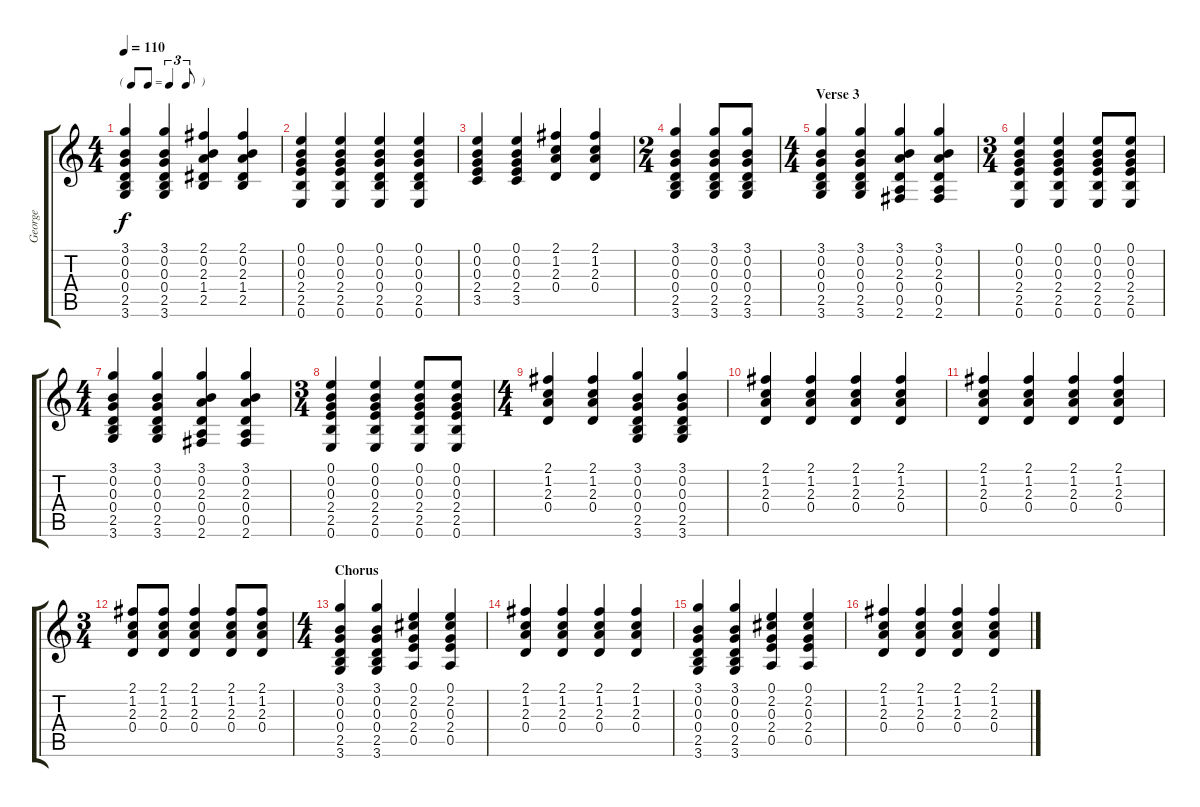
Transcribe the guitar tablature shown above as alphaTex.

\track ("George" "George") {instrument acousticguitarsteel}
\staff {score tabs}
\tuning (E4 B3 G3 D3 A2 E2) {hide}
\ts (4 4)
\tf triplet8th
\tempo 110
\clef g2
\ks c
(3.1 0.2 0.3 0.4 2.5 3.6).4{dy f} (3.1 0.2 0.3 0.4 2.5 3.6).4 (2.1 0.2 2.3 1.4 2.5).4 (2.1 0.2 2.3 1.4 2.5).4 |
(0.1 0.2 0.3 2.4 2.5 0.6).4 (0.1 0.2 0.3 2.4 2.5 0.6).4 (0.1 0.2 0.3 0.4 2.5 0.6).4 (0.1 0.2 0.3 0.4 2.5 0.6).4 |
(0.1 0.2 0.3 2.4 3.5).4 (0.1 0.2 0.3 2.4 3.5).4 (2.1 1.2 2.3 0.4).4 (2.1 1.2 2.3 0.4).4 |
\ts (2 4)
(3.1 0.2 0.3 0.4 2.5 3.6).4 (3.1 0.2 0.3 0.4 2.5 3.6).8 (3.1 0.2 0.3 0.4 2.5 3.6).8 |
\ts (4 4)
\section ("" "Verse 3")
(3.1 0.2 0.3 0.4 2.5 3.6).4 (3.1 0.2 0.3 0.4 2.5 3.6).4 (3.1 0.2 2.3 0.4 0.5 2.6).4 (3.1 0.2 2.3 0.4 0.5 2.6).4 |
\ts (3 4)
(0.1 0.2 0.3 2.4 2.5 0.6).4 (0.1 0.2 0.3 2.4 2.5 0.6).4 (0.1 0.2 0.3 2.4 2.5 0.6).8 (0.1 0.2 0.3 2.4 2.5 0.6).8 |
\ts (4 4)
(3.1 0.2 0.3 0.4 2.5 3.6).4 (3.1 0.2 0.3 0.4 2.5 3.6).4 (3.1 0.2 2.3 0.4 0.5 2.6).4 (3.1 0.2 2.3 0.4 0.5 2.6).4 |
\ts (3 4)
(0.1 0.2 0.3 2.4 2.5 0.6).4 (0.1 0.2 0.3 2.4 2.5 0.6).4 (0.1 0.2 0.3 2.4 2.5 0.6).8 (0.1 0.2 0.3 2.4 2.5 0.6).8 |
\ts (4 4)
(2.1 1.2 2.3 0.4).4 (2.1 1.2 2.3 0.4).4 (3.1 0.2 0.3 0.4 2.5 3.6).4 (3.1 0.2 0.3 0.4 2.5 3.6).4 |
(2.1 1.2 2.3 0.4).4 (2.1 1.2 2.3 0.4).4 (2.1 1.2 2.3 0.4).4 (2.1 1.2 2.3 0.4).4 |
(2.1 1.2 2.3 0.4).4 (2.1 1.2 2.3 0.4).4 (2.1 1.2 2.3 0.4).4 (2.1 1.2 2.3 0.4).4 |
\ts (3 4)
(2.1 1.2 2.3 0.4).8 (2.1 1.2 2.3 0.4).8 (2.1 1.2 2.3 0.4).4 (2.1 1.2 2.3 0.4).8 (2.1 1.2 2.3 0.4).8 |
\ts (4 4)
\section ("" "Chorus")
(3.1 0.2 0.3 0.4 2.5 3.6).4 (3.1 0.2 0.3 0.4 2.5 3.6).4 (0.1 2.2 0.3 2.4 0.5).4 (0.1 2.2 0.3 2.4 0.5).4 |
(2.1 1.2 2.3 0.4).4 (2.1 1.2 2.3 0.4).4 (2.1 1.2 2.3 0.4).4 (2.1 1.2 2.3 0.4).4 |
(3.1 0.2 0.3 0.4 2.5 3.6).4 (3.1 0.2 0.3 0.4 2.5 3.6).4 (0.1 2.2 0.3 2.4 0.5).4 (0.1 2.2 0.3 2.4 0.5).4 |
(2.1 1.2 2.3 0.4).4 (2.1 1.2 2.3 0.4).4 (2.1 1.2 2.3 0.4).4 (2.1 1.2 2.3 0.4).4
